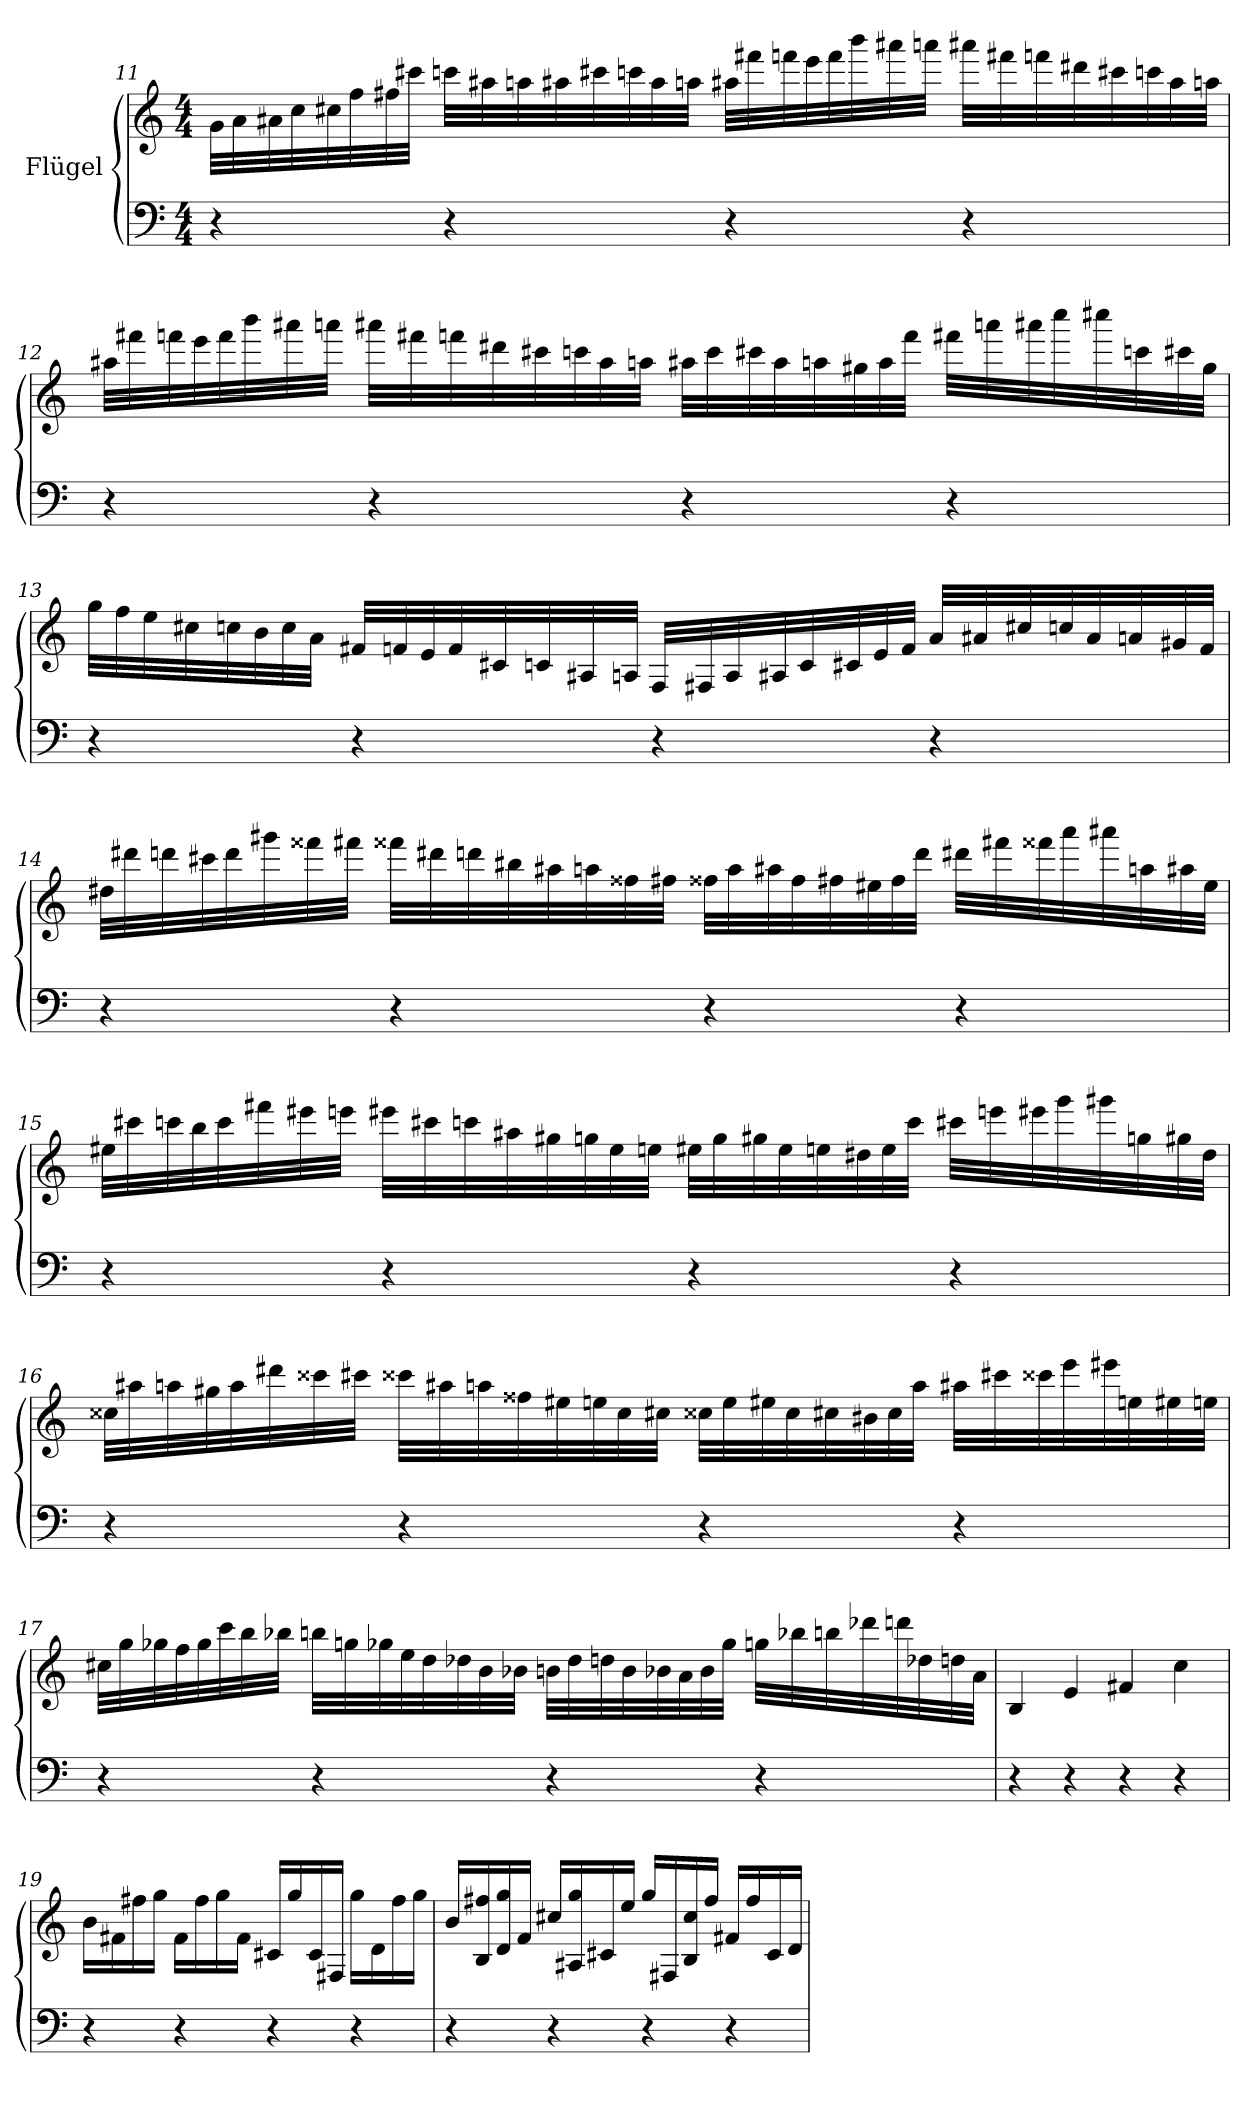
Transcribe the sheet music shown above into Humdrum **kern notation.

**kern	**kern
*part1	*part1
*staff2	*staff1
*I"Flügel	*
*clefF4	*clefG2
*k[]	*k[]
*M4/4	*M4/4
=11	=11
4r	32gLLL
.	32a
.	32a#X
.	32cc
.	32cc#X
.	32ff
.	32ff#X
.	32ccc#XJJJ
4r	32cccnLLL
.	32aa#X
.	32aan
.	32aa#X
.	32ccc#X
.	32cccn
.	32aa#
.	32aanJJJ
4r	32aa#XLLL
.	32fff#X
.	32fffn
.	32eee
.	32fff
.	32bbb
.	32aaa#X
.	32aaanJJJ
4r	32aaa#XLLL
.	32fff#X
.	32fffn
.	32ddd#X
.	32ccc#X
.	32cccn
.	32aa#
.	32aanJJJ
=12	=12
4r	32aa#XLLL
.	32fff#X
.	32fffn
.	32eee
.	32fff
.	32bbb
.	32aaa#X
.	32aaanJJJ
4r	32aaa#XLLL
.	32fff#X
.	32fffn
.	32ddd#X
.	32ccc#X
.	32cccn
.	32aa#
.	32aanJJJ
4r	32aa#XLLL
.	32ccc
.	32ccc#X
.	32aa#
.	32aan
.	32gg#X
.	32aa
.	32fffJJJ
4r	32fff#XLLL
.	32aaan
.	32aaa#X
.	32cccc
.	32cccc#X
.	32cccn
.	32ccc#X
.	32gg#JJJ
=13	=13
4r	32ggLLL
.	32ff
.	32ee
.	32cc#X
.	32ccn
.	32b
.	32cc
.	32aJJJ
4r	32f#XLLL
.	32fn
.	32e
.	32f
.	32c#X
.	32cn
.	32A#X
.	32AnJJJ
4r	32FLLL
.	32F#X
.	32A
.	32A#X
.	32c
.	32c#X
.	32e
.	32fJJJ
4r	32aLLL
.	32a#X
.	32cc#X
.	32ccn
.	32a#
.	32an
.	32g#X
.	32fJJJ
=14	=14
4r	32dd#XLLL
.	32ddd#X
.	32dddn
.	32ccc#X
.	32ddd
.	32ggg#X
.	32fff##X
.	32fff#XJJJ
4r	32fff##XLLL
.	32ddd#X
.	32dddn
.	32bb#X
.	32aa#X
.	32aan
.	32ff##X
.	32ff#XJJJ
4r	32ff##XLLL
.	32aa
.	32aa#X
.	32ff##
.	32ff#X
.	32ee#X
.	32ff#
.	32dddJJJ
4r	32ddd#XLLL
.	32fff#X
.	32fff##X
.	32aaa
.	32aaa#X
.	32aan
.	32aa#X
.	32ee#JJJ
=15	=15
4r	32ee#XLLL
.	32ccc#X
.	32cccn
.	32bb
.	32ccc
.	32fff#X
.	32eee#X
.	32eeenJJJ
4r	32eee#XLLL
.	32ccc#X
.	32cccn
.	32aa#X
.	32gg#X
.	32ggn
.	32ee#
.	32eenJJJ
4r	32ee#XLLL
.	32gg
.	32gg#X
.	32ee#
.	32een
.	32dd#X
.	32ee
.	32cccJJJ
4r	32ccc#XLLL
.	32eeen
.	32eee#X
.	32ggg
.	32ggg#X
.	32ggn
.	32gg#X
.	32dd#JJJ
=16	=16
4r	32cc##XLLL
.	32aa#X
.	32aan
.	32gg#X
.	32aa
.	32ddd#X
.	32ccc##X
.	32ccc#XJJJ
4r	32ccc##XLLL
.	32aa#X
.	32aan
.	32ff##X
.	32ee#X
.	32een
.	32cc##
.	32cc#XJJJ
4r	32cc##XLLL
.	32ee
.	32ee#X
.	32cc##
.	32cc#X
.	32b#X
.	32cc#
.	32aaJJJ
4r	32aa#XLLL
.	32ccc#X
.	32ccc##X
.	32eee
.	32eee#X
.	32een
.	32ee#X
.	32eenJJJ
=17	=17
4r	32cc#XLLL
.	32gg
.	32gg-X
.	32ff
.	32gg-
.	32ccc
.	32bb
.	32bb-XJJJ
4r	32bbnLLL
.	32ggn
.	32gg-X
.	32ee
.	32dd
.	32dd-X
.	32b
.	32b-XJJJ
4r	32bnLLL
.	32dd-
.	32ddn
.	32b
.	32b-X
.	32a
.	32b-
.	32gg-JJJ
4r	32ggnLLL
.	32bb-X
.	32bbn
.	32ddd-X
.	32dddn
.	32dd-X
.	32ddn
.	32aJJJ
=18	=18
4r	4B
4r	4e
4r	4f#X
4r	4cc
=19	=19
4r	16bLL
.	16f#X
.	16ff#X
.	16ggJJ
4r	16f#LL
.	16ff#
.	16gg
.	16f#JJ
4r	16c#XLL
.	16gg
.	16c#
.	16F#XJJ
4r	16ggLL
.	16d
.	16ff#
.	16ggJJ
=20	=20
4r	16bLL
.	16ff#X 16B
.	16gg 16d
.	16fJJ
4r	16cc#XLL
.	16gg 16A#X
.	16c#X
.	16eeJJ
4r	16ggLL
.	16F#X
.	16cc# 16B
.	16ff#JJ
4r	16f#XLL
.	16ff#
.	16c#
.	16dJJ
=	=
*-	*-
